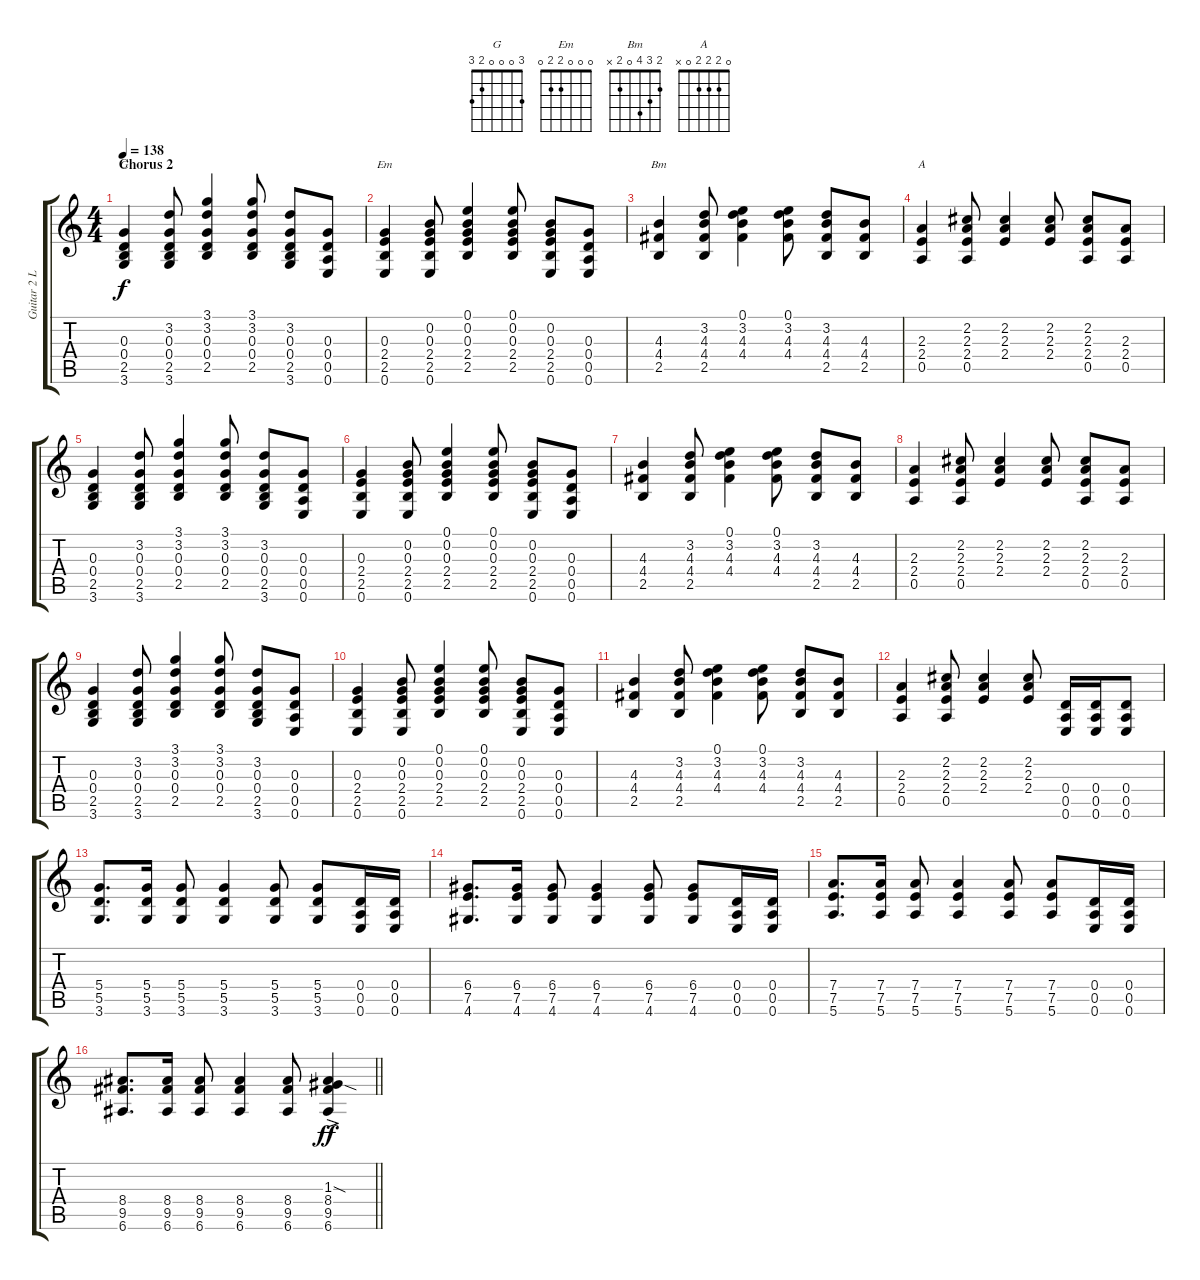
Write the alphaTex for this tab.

\track ("Guitar 2 L" "Guitar 2 L") {instrument overdrivenguitar}
\staff {score tabs}
\tuning (E4 B3 G3 D3 A2 E2) {hide}
\chord ("G" 3 0 0 0 2 3)
\chord ("Em" 0 0 0 2 2 0)
\chord ("Bm" 2 3 4 0 2 x)
\chord ("A" 0 2 2 2 0 x)
\ts (4 4)
\section ("" "Chorus 2")
\tempo 138
\clef g2
\ks c
(0.3 0.4 2.5 3.6).4{ch "G" dy f} (3.2 0.3 0.4 2.5 3.6).8 (3.1 3.2 0.3 0.4 2.5).4 (3.1 3.2 0.3 0.4 2.5).8 (3.2 0.3 0.4 2.5 3.6).8 (0.3 0.4 0.5 0.6).8 |
(0.3 2.4 2.5 0.6).4{ch "Em"} (0.2 0.3 2.4 2.5 0.6).8 (0.1 0.2 0.3 2.4 2.5).4 (0.1 0.2 0.3 2.4 2.5).8 (0.2 0.3 2.4 2.5 0.6).8 (0.3 0.4 0.5 0.6).8 |
(4.3 4.4 2.5).4{ch "Bm"} (3.2 4.3 4.4 2.5).8 (0.1 3.2 4.3 4.4).4 (0.1 3.2 4.3 4.4).8 (3.2 4.3 4.4 2.5).8 (4.3 4.4 2.5).8 |
(2.3 2.4 0.5).4{ch "A"} (2.2 2.3 2.4 0.5).8 (2.2 2.3 2.4).4 (2.2 2.3 2.4).8 (2.2 2.3 2.4 0.5).8 (2.3 2.4 0.5).8 |
(0.3 0.4 2.5 3.6).4 (3.2 0.3 0.4 2.5 3.6).8 (3.1 3.2 0.3 0.4 2.5).4 (3.1 3.2 0.3 0.4 2.5).8 (3.2 0.3 0.4 2.5 3.6).8 (0.3 0.4 0.5 0.6).8 |
(0.3 2.4 2.5 0.6).4 (0.2 0.3 2.4 2.5 0.6).8 (0.1 0.2 0.3 2.4 2.5).4 (0.1 0.2 0.3 2.4 2.5).8 (0.2 0.3 2.4 2.5 0.6).8 (0.3 0.4 0.5 0.6).8 |
(4.3 4.4 2.5).4 (3.2 4.3 4.4 2.5).8 (0.1 3.2 4.3 4.4).4 (0.1 3.2 4.3 4.4).8 (3.2 4.3 4.4 2.5).8 (4.3 4.4 2.5).8 |
(2.3 2.4 0.5).4 (2.2 2.3 2.4 0.5).8 (2.2 2.3 2.4).4 (2.2 2.3 2.4).8 (2.2 2.3 2.4 0.5).8 (2.3 2.4 0.5).8 |
(0.3 0.4 2.5 3.6).4 (3.2 0.3 0.4 2.5 3.6).8 (3.1 3.2 0.3 0.4 2.5).4 (3.1 3.2 0.3 0.4 2.5).8 (3.2 0.3 0.4 2.5 3.6).8 (0.3 0.4 0.5 0.6).8 |
(0.3 2.4 2.5 0.6).4 (0.2 0.3 2.4 2.5 0.6).8 (0.1 0.2 0.3 2.4 2.5).4 (0.1 0.2 0.3 2.4 2.5).8 (0.2 0.3 2.4 2.5 0.6).8 (0.3 0.4 0.5 0.6).8 |
(4.3 4.4 2.5).4 (3.2 4.3 4.4 2.5).8 (0.1 3.2 4.3 4.4).4 (0.1 3.2 4.3 4.4).8 (3.2 4.3 4.4 2.5).8 (4.3 4.4 2.5).8 |
(2.3 2.4 0.5).4 (2.2 2.3 2.4 0.5).8 (2.2 2.3 2.4).4 (2.2 2.3 2.4).8 (0.4 0.5 0.6).16 (0.4 0.5 0.6).16 (0.4 0.5 0.6).8 |
(5.4 5.5 3.6).8{d} (5.4 5.5 3.6).16 (5.4 5.5 3.6).8 (5.4 5.5 3.6).4 (5.4 5.5 3.6).8 (5.4 5.5 3.6).8 (0.4 0.5 0.6).16 (0.4 0.5 0.6).16 |
(6.4 7.5 4.6).8{d} (6.4 7.5 4.6).16 (6.4 7.5 4.6).8 (6.4 7.5 4.6).4 (6.4 7.5 4.6).8 (6.4 7.5 4.6).8 (0.4 0.5 0.6).16 (0.4 0.5 0.6).16 |
(7.4 7.5 5.6).8{d} (7.4 7.5 5.6).16 (7.4 7.5 5.6).8 (7.4 7.5 5.6).4 (7.4 7.5 5.6).8 (7.4 7.5 5.6).8 (0.4 0.5 0.6).16 (0.4 0.5 0.6).16 |
\barLineRight lightlight
(8.4 9.5 6.6).8{d} (8.4 9.5 6.6).16 (8.4 9.5 6.6).8 (8.4 9.5 6.6).4 (8.4 9.5 6.6).8 (1.3{sod ac} 8.4 9.5 6.6).4{dy ff}
